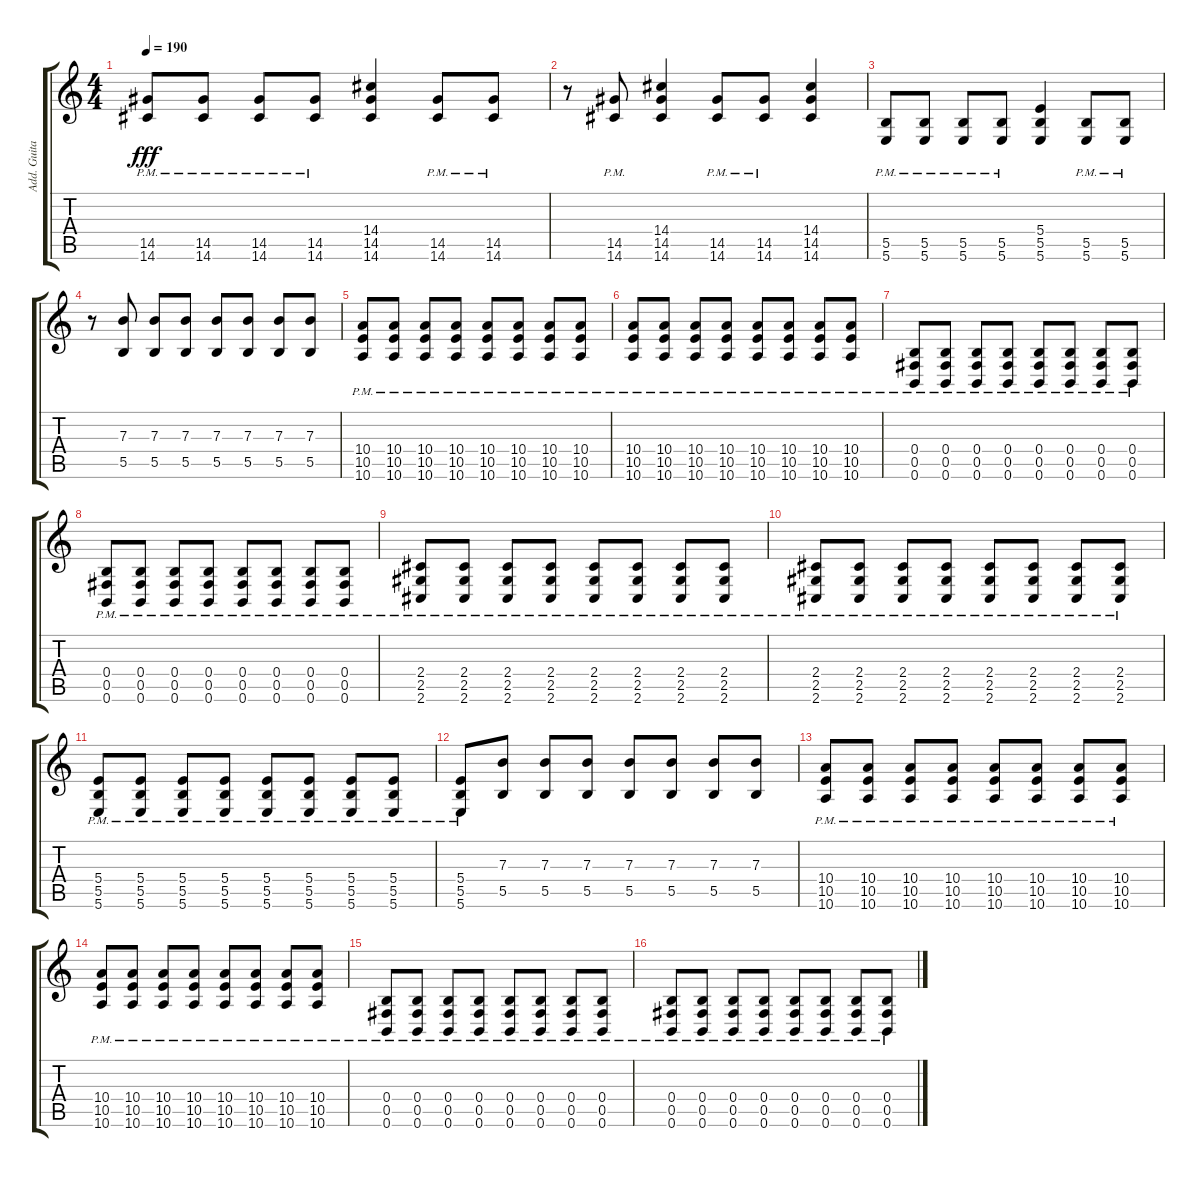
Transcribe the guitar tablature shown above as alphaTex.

\track ("Add. Guitar" "Add. Guita") {instrument overdrivenguitar}
\staff {score tabs}
\tuning (Db4 Ab3 E3 B2 Gb2 B1) {hide}
\ts (4 4)
\tempo 190
\clef g2
\ks c
(14.5{pm} 14.6{pm}).8{dy fff} (14.5{pm} 14.6{pm}).8 (14.5{pm} 14.6{pm}).8 (14.5{pm} 14.6{pm}).8 (14.4 14.5 14.6).4 (14.5{pm} 14.6{pm}).8 (14.5{pm} 14.6{pm}).8 |
r.8 (14.5{pm} 14.6{pm}).8 (14.4 14.5 14.6).4 (14.5{pm} 14.6{pm}).8 (14.5{pm} 14.6{pm}).8 (14.4 14.5 14.6).4 |
(5.5{pm} 5.6{pm}).8 (5.5{pm} 5.6{pm}).8 (5.5{pm} 5.6{pm}).8 (5.5{pm} 5.6{pm}).8 (5.4 5.5 5.6).4 (5.5{pm} 5.6{pm}).8 (5.5{pm} 5.6{pm}).8 |
r.8 (7.3 5.5).8 (7.3 5.5).8 (7.3 5.5).8 (7.3 5.5).8 (7.3 5.5).8 (7.3 5.5).8 (7.3 5.5).8 |
(10.4{pm} 10.5{pm} 10.6{pm}).8 (10.4{pm} 10.5{pm} 10.6{pm}).8 (10.4{pm} 10.5{pm} 10.6{pm}).8 (10.4{pm} 10.5{pm} 10.6{pm}).8 (10.4{pm} 10.5{pm} 10.6{pm}).8 (10.4{pm} 10.5{pm} 10.6{pm}).8 (10.4{pm} 10.5{pm} 10.6{pm}).8 (10.4{pm} 10.5{pm} 10.6{pm}).8 |
(10.4{pm} 10.5{pm} 10.6{pm}).8 (10.4{pm} 10.5{pm} 10.6{pm}).8 (10.4{pm} 10.5{pm} 10.6{pm}).8 (10.4{pm} 10.5{pm} 10.6{pm}).8 (10.4{pm} 10.5{pm} 10.6{pm}).8 (10.4{pm} 10.5{pm} 10.6{pm}).8 (10.4{pm} 10.5{pm} 10.6{pm}).8 (10.4{pm} 10.5{pm} 10.6{pm}).8 |
(0.4{pm} 0.5{pm} 0.6{pm}).8 (0.4{pm} 0.5{pm} 0.6{pm}).8 (0.4{pm} 0.5{pm} 0.6{pm}).8 (0.4{pm} 0.5{pm} 0.6{pm}).8 (0.4{pm} 0.5{pm} 0.6{pm}).8 (0.4{pm} 0.5{pm} 0.6{pm}).8 (0.4{pm} 0.5{pm} 0.6{pm}).8 (0.4{pm} 0.5{pm} 0.6{pm}).8 |
(0.4{pm} 0.5{pm} 0.6{pm}).8 (0.4{pm} 0.5{pm} 0.6{pm}).8 (0.4{pm} 0.5{pm} 0.6{pm}).8 (0.4{pm} 0.5{pm} 0.6{pm}).8 (0.4{pm} 0.5{pm} 0.6{pm}).8 (0.4{pm} 0.5{pm} 0.6{pm}).8 (0.4{pm} 0.5{pm} 0.6{pm}).8 (0.4{pm} 0.5{pm} 0.6{pm}).8 |
(2.4{pm} 2.5{pm} 2.6{pm}).8 (2.4{pm} 2.5{pm} 2.6{pm}).8 (2.4{pm} 2.5{pm} 2.6{pm}).8 (2.4{pm} 2.5{pm} 2.6{pm}).8 (2.4{pm} 2.5{pm} 2.6{pm}).8 (2.4{pm} 2.5{pm} 2.6{pm}).8 (2.4{pm} 2.5{pm} 2.6{pm}).8 (2.4{pm} 2.5{pm} 2.6{pm}).8 |
(2.4{pm} 2.5{pm} 2.6{pm}).8 (2.4{pm} 2.5{pm} 2.6{pm}).8 (2.4{pm} 2.5{pm} 2.6{pm}).8 (2.4{pm} 2.5{pm} 2.6{pm}).8 (2.4{pm} 2.5{pm} 2.6{pm}).8 (2.4{pm} 2.5{pm} 2.6{pm}).8 (2.4{pm} 2.5{pm} 2.6{pm}).8 (2.4{pm} 2.5{pm} 2.6{pm}).8 |
(5.4{pm} 5.5{pm} 5.6{pm}).8 (5.4{pm} 5.5{pm} 5.6{pm}).8 (5.4{pm} 5.5{pm} 5.6{pm}).8 (5.4{pm} 5.5{pm} 5.6{pm}).8 (5.4{pm} 5.5{pm} 5.6{pm}).8 (5.4{pm} 5.5{pm} 5.6{pm}).8 (5.4{pm} 5.5{pm} 5.6{pm}).8 (5.4{pm} 5.5{pm} 5.6{pm}).8 |
(5.4{pm} 5.5{pm} 5.6{pm}).8 (7.3 5.5).8 (7.3 5.5).8 (7.3 5.5).8 (7.3 5.5).8 (7.3 5.5).8 (7.3 5.5).8 (7.3 5.5).8 |
(10.4{pm} 10.5{pm} 10.6{pm}).8 (10.4{pm} 10.5{pm} 10.6{pm}).8 (10.4{pm} 10.5{pm} 10.6{pm}).8 (10.4{pm} 10.5{pm} 10.6{pm}).8 (10.4{pm} 10.5{pm} 10.6{pm}).8 (10.4{pm} 10.5{pm} 10.6{pm}).8 (10.4{pm} 10.5{pm} 10.6{pm}).8 (10.4{pm} 10.5{pm} 10.6{pm}).8 |
(10.4{pm} 10.5{pm} 10.6{pm}).8 (10.4{pm} 10.5{pm} 10.6{pm}).8 (10.4{pm} 10.5{pm} 10.6{pm}).8 (10.4{pm} 10.5{pm} 10.6{pm}).8 (10.4{pm} 10.5{pm} 10.6{pm}).8 (10.4{pm} 10.5{pm} 10.6{pm}).8 (10.4{pm} 10.5{pm} 10.6{pm}).8 (10.4{pm} 10.5{pm} 10.6{pm}).8 |
(0.4{pm} 0.5{pm} 0.6{pm}).8 (0.4{pm} 0.5{pm} 0.6{pm}).8 (0.4{pm} 0.5{pm} 0.6{pm}).8 (0.4{pm} 0.5{pm} 0.6{pm}).8 (0.4{pm} 0.5{pm} 0.6{pm}).8 (0.4{pm} 0.5{pm} 0.6{pm}).8 (0.4{pm} 0.5{pm} 0.6{pm}).8 (0.4{pm} 0.5{pm} 0.6{pm}).8 |
(0.4{pm} 0.5{pm} 0.6{pm}).8 (0.4{pm} 0.5{pm} 0.6{pm}).8 (0.4{pm} 0.5{pm} 0.6{pm}).8 (0.4{pm} 0.5{pm} 0.6{pm}).8 (0.4{pm} 0.5{pm} 0.6{pm}).8 (0.4{pm} 0.5{pm} 0.6{pm}).8 (0.4{pm} 0.5{pm} 0.6{pm}).8 (0.4{pm} 0.5{pm} 0.6{pm}).8
